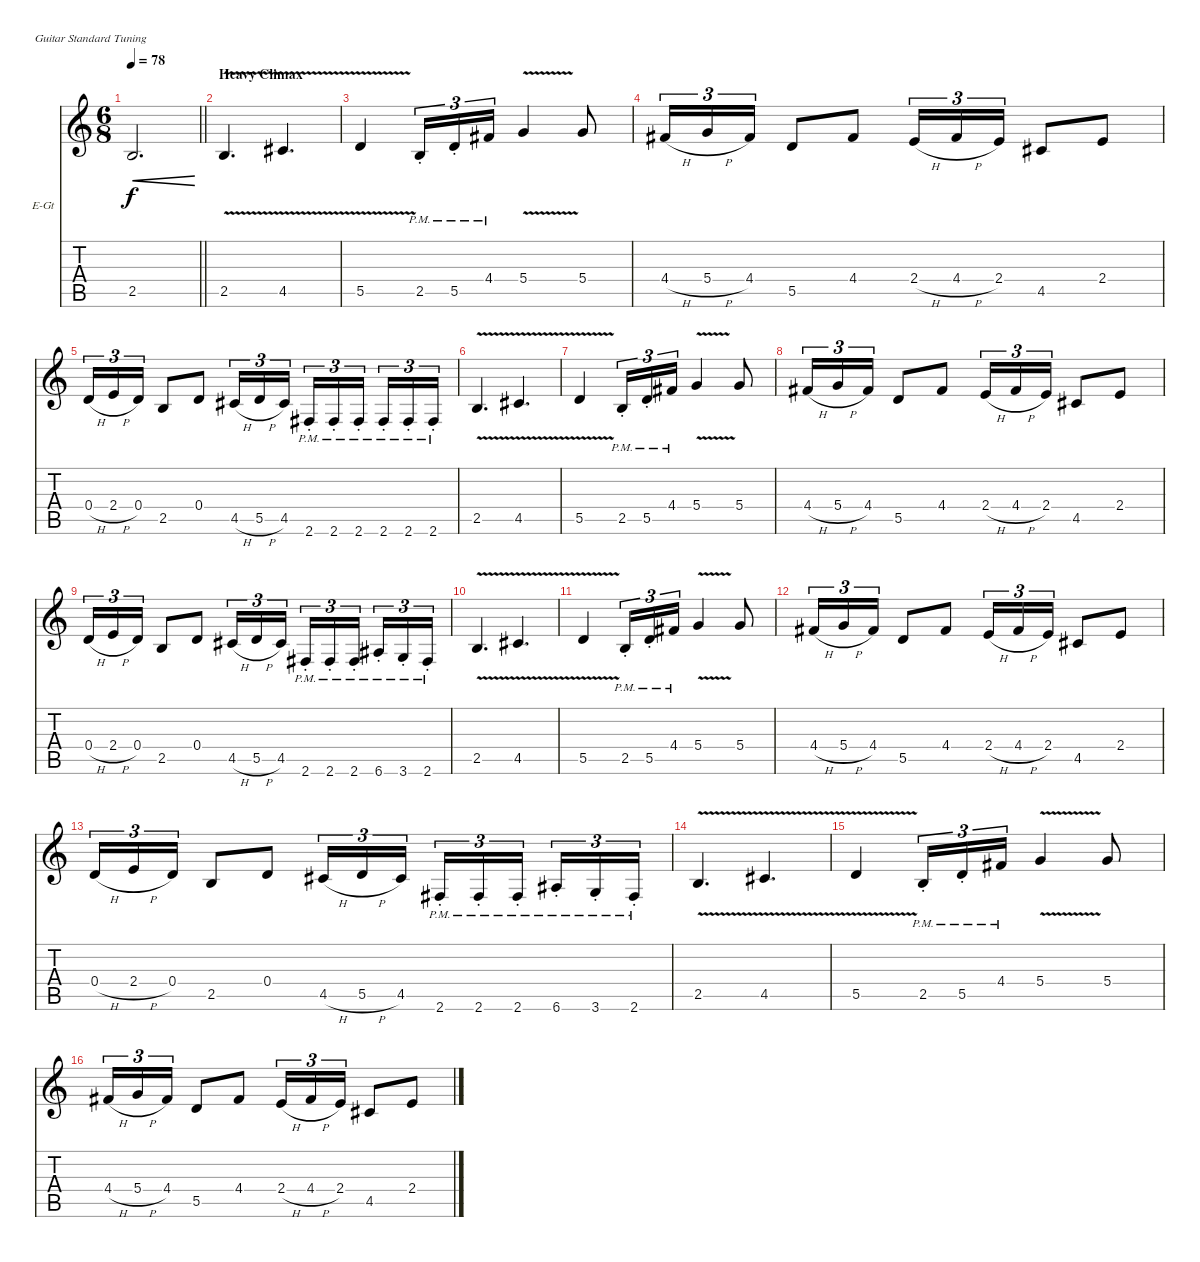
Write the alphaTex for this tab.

\bracketExtendMode nobrackets
\firstSystemTrackNameOrientation horizontal
\otherSystemsTrackNameOrientation horizontal
\track ("Mikael Akerfeldt - Overdriven" "E-Gt") {instrument distortionguitar}
\staff {score tabs}
\tuning (E4 B3 G3 D3 A2 E2)
\ts (6 8)
\tempo 78
\clef g2
\barLineRight lightlight
\ks c
2.5.2{d cre dy f} |
\section ("" "Heavy Climax")
2.5{v}.4{d} 4.5{v}.4{d} |
5.5{v}.4 2.5{pm st}.16{tu (3 2)} 5.5{pm st}.16{tu (3 2)} 4.4{pm}.16{tu (3 2)} 5.4{v}.4 5.4.8 |
4.4{h}.16{tu (3 2)} 5.4{h}.16{tu (3 2)} 4.4.16{tu (3 2)} 5.5.8 4.4.8 2.4{h}.16{tu (3 2)} 4.4{h}.16{tu (3 2)} 2.4.16{tu (3 2)} 4.5.8 2.4.8 |
0.4{h}.16{tu (3 2)} 2.4{h}.16{tu (3 2)} 0.4.16{tu (3 2)} 2.5.8 0.4.8 4.5{h}.16{tu (3 2)} 5.5{h}.16{tu (3 2)} 4.5.16{tu (3 2)} 2.6{pm st}.16{tu (3 2)} 2.6{pm st}.16{tu (3 2)} 2.6{pm st}.16{tu (3 2)} 2.6{pm st}.16{tu (3 2)} 2.6{pm st}.16{tu (3 2)} 2.6{pm st}.16{tu (3 2)} |
2.5{v}.4{d} 4.5{v}.4{d} |
5.5{v}.4 2.5{pm st}.16{tu (3 2)} 5.5{pm st}.16{tu (3 2)} 4.4{pm}.16{tu (3 2)} 5.4{v}.4 5.4.8 |
4.4{h}.16{tu (3 2)} 5.4{h}.16{tu (3 2)} 4.4.16{tu (3 2)} 5.5.8 4.4.8 2.4{h}.16{tu (3 2)} 4.4{h}.16{tu (3 2)} 2.4.16{tu (3 2)} 4.5.8 2.4.8 |
0.4{h}.16{tu (3 2)} 2.4{h}.16{tu (3 2)} 0.4.16{tu (3 2)} 2.5.8 0.4.8 4.5{h}.16{tu (3 2)} 5.5{h}.16{tu (3 2)} 4.5.16{tu (3 2)} 2.6{pm st}.16{tu (3 2)} 2.6{pm st}.16{tu (3 2)} 2.6{pm st}.16{tu (3 2)} 6.6{pm st}.16{tu (3 2)} 3.6{pm st}.16{tu (3 2)} 2.6{pm st}.16{tu (3 2)} |
2.5{v}.4{d} 4.5{v}.4{d} |
5.5{v}.4 2.5{pm st}.16{tu (3 2)} 5.5{pm st}.16{tu (3 2)} 4.4{pm}.16{tu (3 2)} 5.4{v}.4 5.4.8 |
4.4{h}.16{tu (3 2)} 5.4{h}.16{tu (3 2)} 4.4.16{tu (3 2)} 5.5.8 4.4.8 2.4{h}.16{tu (3 2)} 4.4{h}.16{tu (3 2)} 2.4.16{tu (3 2)} 4.5.8 2.4.8 |
0.4{h}.16{tu (3 2)} 2.4{h}.16{tu (3 2)} 0.4.16{tu (3 2)} 2.5.8 0.4.8 4.5{h}.16{tu (3 2)} 5.5{h}.16{tu (3 2)} 4.5.16{tu (3 2)} 2.6{pm st}.16{tu (3 2)} 2.6{pm st}.16{tu (3 2)} 2.6{pm st}.16{tu (3 2)} 6.6{pm st}.16{tu (3 2)} 3.6{pm st}.16{tu (3 2)} 2.6{pm st}.16{tu (3 2)} |
2.5{v}.4{d} 4.5{v}.4{d} |
5.5{v}.4 2.5{pm st}.16{tu (3 2)} 5.5{pm st}.16{tu (3 2)} 4.4{pm}.16{tu (3 2)} 5.4{v}.4 5.4.8 |
4.4{h}.16{tu (3 2)} 5.4{h}.16{tu (3 2)} 4.4.16{tu (3 2)} 5.5.8 4.4.8 2.4{h}.16{tu (3 2)} 4.4{h}.16{tu (3 2)} 2.4.16{tu (3 2)} 4.5.8 2.4.8
